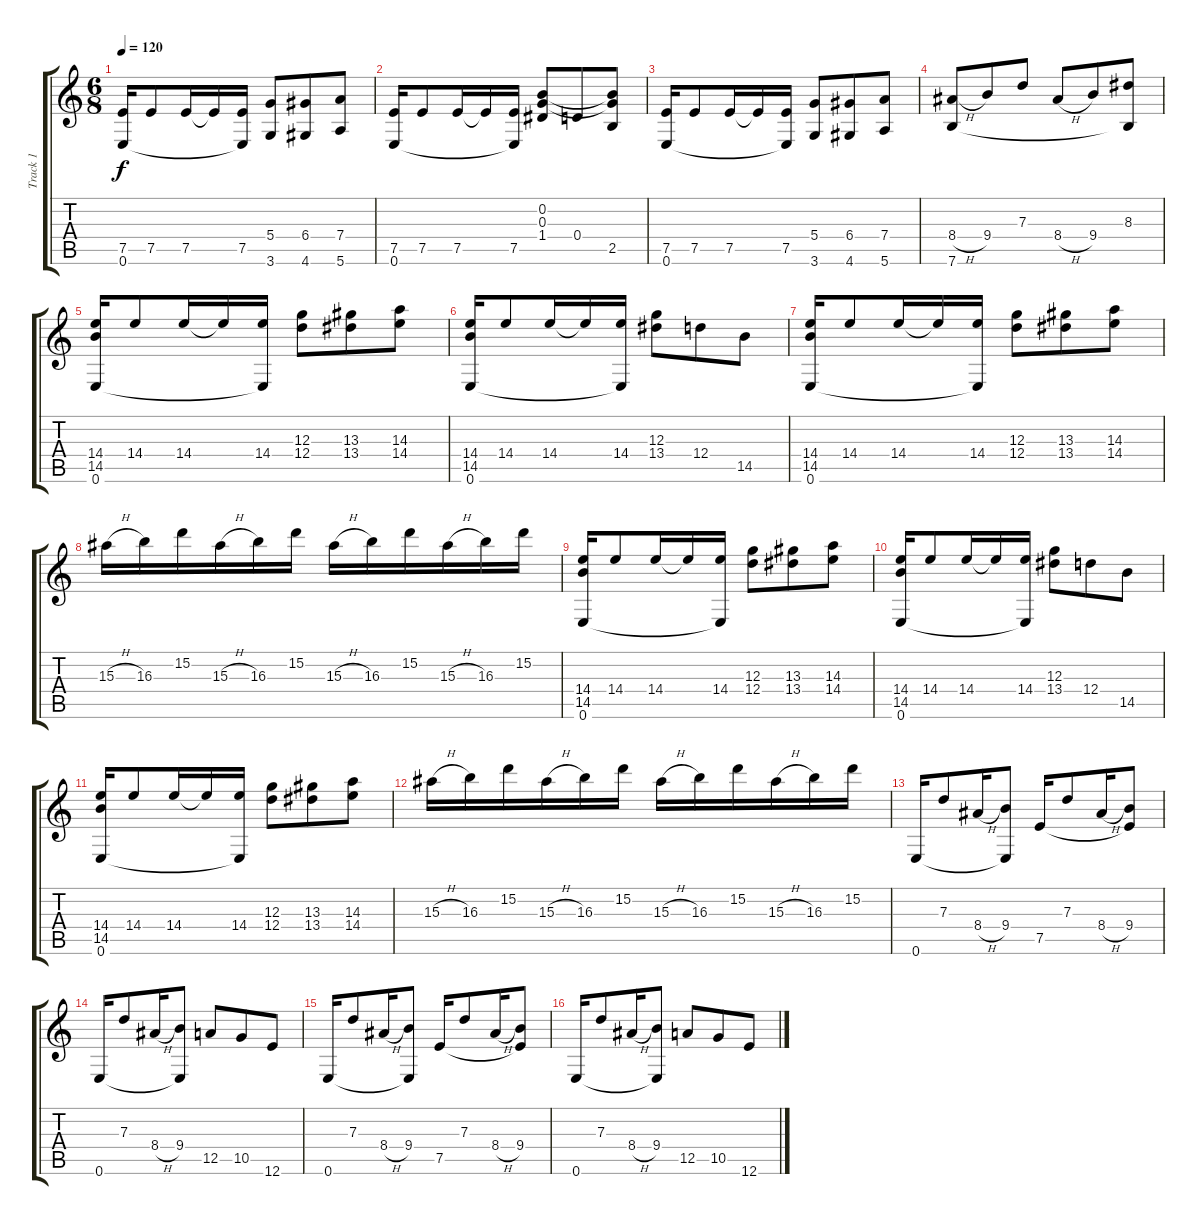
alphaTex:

\track ("Track 1" "Track 1") {instrument acousticguitarsteel}
\staff {score tabs}
\tuning (E4 B3 G3 D3 A2 E2) {hide}
\ts (6 8)
\tempo 120
\clef g2
\ks c
(7.5 0.6).16{dy f} 7.5.8 7.5.16 7.5{t}.16 (7.5 0.6{t}).16 (5.4 3.6).8 (6.4 4.6).8 (7.4 5.6).8 |
(7.5 0.6).16 7.5.8 7.5.16 7.5{t}.16 (7.5 0.6{t}).16 (0.2 0.3 1.4).8 0.4.8 (0.2{t} 0.3{t} 2.5).8 |
(7.5 0.6).16 7.5.8 7.5.16 7.5{t}.16 (7.5 0.6{t}).16 (5.4 3.6).8 (6.4 4.6).8 (7.4 5.6).8 |
(8.4{h} 7.6).8 9.4.8 7.3.8 8.4{h}.8 9.4.8 (8.3 7.6{t}).8 |
(14.4 14.5 0.6).16 14.4.8 14.4.16 14.4{t}.16 (14.4 0.6{t}).16 (12.3 12.4).8 (13.3 13.4).8 (14.3 14.4).8 |
(14.4 14.5 0.6).16 14.4.8 14.4.16 14.4{t}.16 (14.4 0.6{t}).16 (12.3 13.4).8 12.4.8 14.5.8 |
(14.4 14.5 0.6).16 14.4.8 14.4.16 14.4{t}.16 (14.4 0.6{t}).16 (12.3 12.4).8 (13.3 13.4).8 (14.3 14.4).8 |
15.3{h}.16 16.3.16 15.2.16 15.3{h}.16 16.3.16 15.2.16 15.3{h}.16 16.3.16 15.2.16 15.3{h}.16 16.3.16 15.2.16 |
(14.4 14.5 0.6).16 14.4.8 14.4.16 14.4{t}.16 (14.4 0.6{t}).16 (12.3 12.4).8 (13.3 13.4).8 (14.3 14.4).8 |
(14.4 14.5 0.6).16 14.4.8 14.4.16 14.4{t}.16 (14.4 0.6{t}).16 (12.3 13.4).8 12.4.8 14.5.8 |
(14.4 14.5 0.6).16 14.4.8 14.4.16 14.4{t}.16 (14.4 0.6{t}).16 (12.3 12.4).8 (13.3 13.4).8 (14.3 14.4).8 |
15.3{h}.16 16.3.16 15.2.16 15.3{h}.16 16.3.16 15.2.16 15.3{h}.16 16.3.16 15.2.16 15.3{h}.16 16.3.16 15.2.16 |
0.6.16 7.3.8 8.4{h}.16 (9.4 0.6{t}).8 7.5.16 7.3.8 8.4{h}.16 (9.4 7.5{t}).8 |
0.6.16 7.3.8 8.4{h}.16 (9.4 0.6{t}).8 12.5.8 10.5.8 12.6.8 |
0.6.16 7.3.8 8.4{h}.16 (9.4 0.6{t}).8 7.5.16 7.3.8 8.4{h}.16 (9.4 7.5{t}).8 |
0.6.16 7.3.8 8.4{h}.16 (9.4 0.6{t}).8 12.5.8 10.5.8 12.6.8
